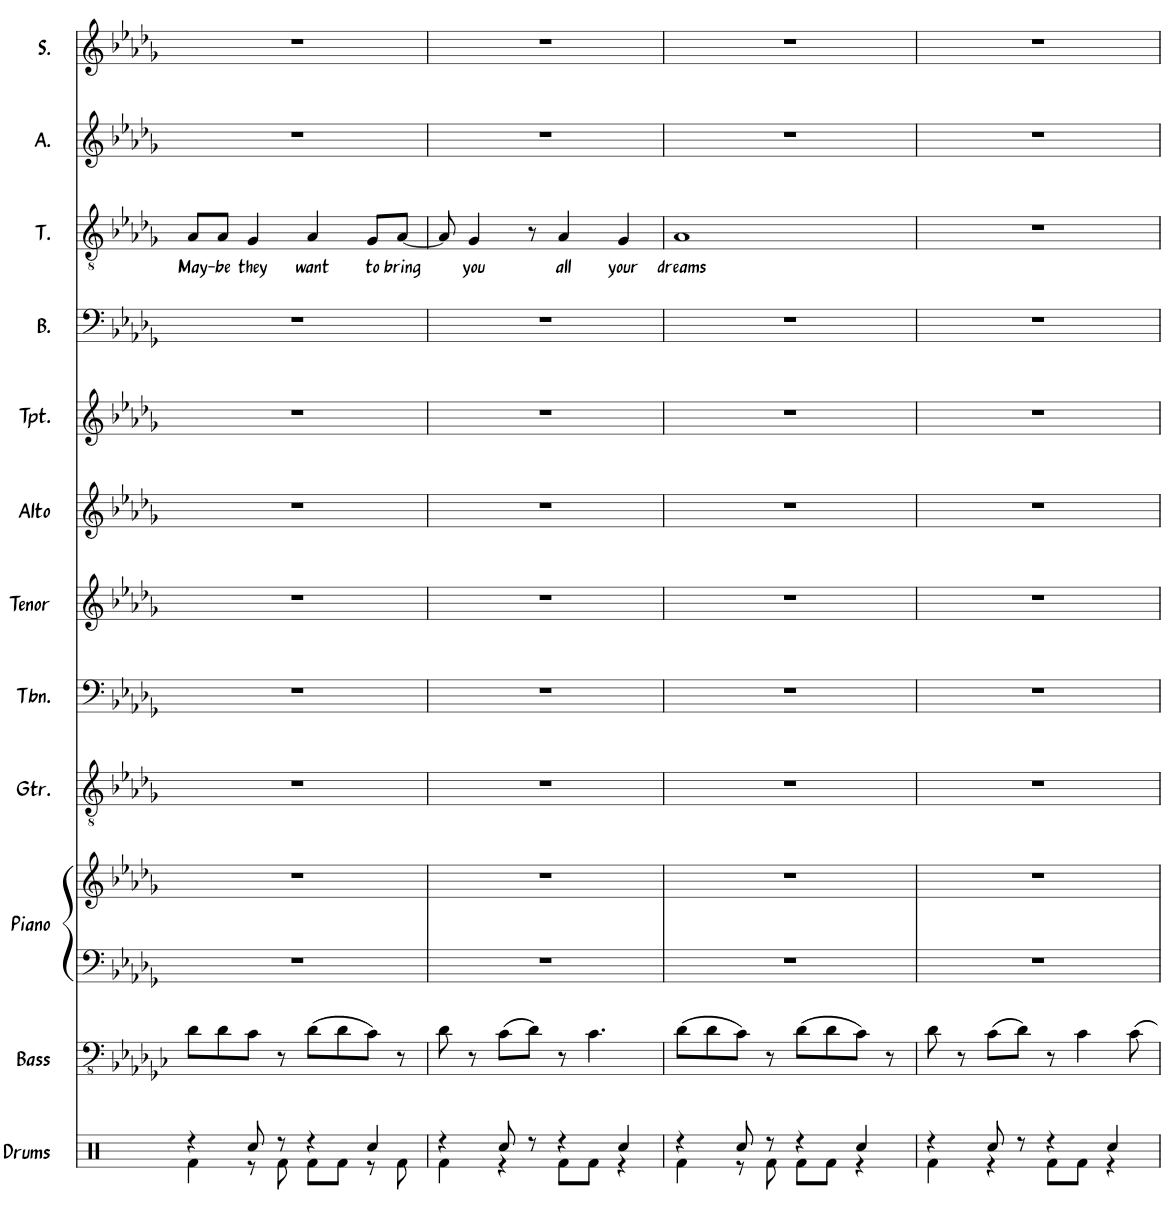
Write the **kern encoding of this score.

**kern	**kern	**kern	**kern	**kern	**kern	**kern	**kern	**kern	**kern	**kern	**text	**kern	**kern
*part12	*part11	*part10	*part10	*part9	*part8	*part7	*part6	*part5	*part4	*part3	*part3	*part2	*part1
*staff13	*staff12	*staff11	*staff10	*staff9	*staff8	*staff7	*staff6	*staff5	*staff4	*staff3	*staff3	*staff2	*staff1
*I"Drums	*I"Bass	*I"Piano	*	*I"Guitar	*I"Trombone	*I"Tenor Sax	*I"Alto Sax	*I"Trumpet	*I"Bass	*I"Tenor	*	*I"Alto	*I"Soprano
*I'Drums	*I'Bass	*I'Piano	*	*I'Gtr.	*I'Tbn.	*I'Tenor	*I'Alto	*I'Tpt.	*I'B.	*I'T.	*	*I'A.	*I'S.
!!LO:PB:g=z
*clefX	*clefFv4	*clefF4	*clefG2	*clefGv2	*clefF4	*clefG2	*clefG2	*clefG2	*clefF4	*clefGv2	*	*clefG2	*clefG2
*	*	*	*	*	*	*ITrd8c14	*ITrd5c9	*ITrd1c2	*	*	*	*	*
*k[]	*k[b-e-a-d-g-c-]	*k[b-e-a-d-g-]	*k[b-e-a-d-g-]	*k[b-e-a-d-g-]	*k[b-e-a-d-g-]	*k[b-e-a-d-g-]	*k[b-e-a-d-g-]	*k[b-e-a-d-g-]	*k[b-e-a-d-g-]	*k[b-e-a-d-g-]	*	*k[b-e-a-d-g-]	*k[b-e-a-d-g-]
*M4/4	*M4/4	*M4/4	*M4/4	*M4/4	*M4/4	*M4/4	*M4/4	*M4/4	*M4/4	*M4/4	*	*M4/4	*M4/4
=52	=52	=52	=52	=52	=52	=52	=52	=52	=52	=52	=52	=52	=52
*^	*	*	*	*	*	*	*	*	*	*	*	*	*
!	!	!	!	!	!	!	!	!	!	!	!	!LO:LY:b	!	!
4r	4Rf\	8D-\L	1r	1r	1r	1r	1r	1r	1r	1r	8A-/L	May-	1r	1r
!	!	!	!	!	!	!	!	!	!	!	!	!LO:LY:b	!	!
.	.	8D-\	.	.	.	.	.	.	.	.	8A-/J	-be	.	.
!	!	!	!	!	!	!	!	!	!	!	!	!LO:LY:b	!	!
8Rcc/	8r	8C-\J	.	.	.	.	.	.	.	.	4G-/	they	.	.
8r	8Rf\	8r	.	.	.	.	.	.	.	.	.	.	.	.
!	!	!	!	!	!	!	!	!	!	!	!	!LO:LY:b	!	!
4r	8Rf\L	((8D-\L	.	.	.	.	.	.	.	.	4A-/	want	.	.
.	8Rf\J	8D-\	.	.	.	.	.	.	.	.	.	.	.	.
!	!	!	!	!	!	!	!	!	!	!	!	!LO:LY:b	!	!
4Rcc/	8r	8C-\J))	.	.	.	.	.	.	.	.	8G-/L	to	.	.
!	!	!	!	!	!	!	!	!	!	!	!	!LO:LY:b	!	!
.	8Rf\	8r	.	.	.	.	.	.	.	.	[8A-/J	bring	.	.
=53	=53	=53	=53	=53	=53	=53	=53	=53	=53	=53	=53	=53	=53	=53
4r	4Rf\	8D-\	1r	1r	1r	1r	1r	1r	1r	1r	8A-/]	.	1r	1r
!	!	!	!	!	!	!	!	!	!	!	!	!LO:LY:b	!	!
.	.	8r	.	.	.	.	.	.	.	.	4G-/	you	.	.
8Rcc/	4r	((8C-\L	.	.	.	.	.	.	.	.	.	.	.	.
8r	.	8D-\J))	.	.	.	.	.	.	.	.	8r	.	.	.
!	!	!	!	!	!	!	!	!	!	!	!	!LO:LY:b	!	!
4r	8Rf\L	8r	.	.	.	.	.	.	.	.	4A-/	all	.	.
.	8Rf\J	4.C-\	.	.	.	.	.	.	.	.	.	.	.	.
!	!	!	!	!	!	!	!	!	!	!	!	!LO:LY:b	!	!
4Rcc/	4r	.	.	.	.	.	.	.	.	.	4G-/	your	.	.
=54	=54	=54	=54	=54	=54	=54	=54	=54	=54	=54	=54	=54	=54	=54
!	!	!	!	!	!	!	!	!	!	!	!	!LO:LY:b	!	!
4r	4Rf\	((8D-\L	1r	1r	1r	1r	1r	1r	1r	1r	1A-	dreams	1r	1r
.	.	8D-\	.	.	.	.	.	.	.	.	.	.	.	.
8Rcc/	8r	8C-\J))	.	.	.	.	.	.	.	.	.	.	.	.
8r	8Rf\	8r	.	.	.	.	.	.	.	.	.	.	.	.
4r	8Rf\L	((8D-\L	.	.	.	.	.	.	.	.	.	.	.	.
.	8Rf\J	8D-\	.	.	.	.	.	.	.	.	.	.	.	.
4Rcc/	4r	8C-\J))	.	.	.	.	.	.	.	.	.	.	.	.
.	.	8r	.	.	.	.	.	.	.	.	.	.	.	.
=55	=55	=55	=55	=55	=55	=55	=55	=55	=55	=55	=55	=55	=55	=55
4r	4Rf\	8D-\	1r	1r	1r	1r	1r	1r	1r	1r	1r	.	1r	1r
.	.	8r	.	.	.	.	.	.	.	.	.	.	.	.
8Rcc/	4r	((8C-\L	.	.	.	.	.	.	.	.	.	.	.	.
8r	.	8D-\J))	.	.	.	.	.	.	.	.	.	.	.	.
4r	8Rf\L	8r	.	.	.	.	.	.	.	.	.	.	.	.
.	8Rf\J	4C-\	.	.	.	.	.	.	.	.	.	.	.	.
4Rcc/	4r	.	.	.	.	.	.	.	.	.	.	.	.	.
.	.	8C-\	.	.	.	.	.	.	.	.	.	.	.	.
*v	*v	*	*	*	*	*	*	*	*	*	*	*	*	*
=	=	=	=	=	=	=	=	=	=	=	=	=	=
*-	*-	*-	*-	*-	*-	*-	*-	*-	*-	*-	*-	*-	*-
